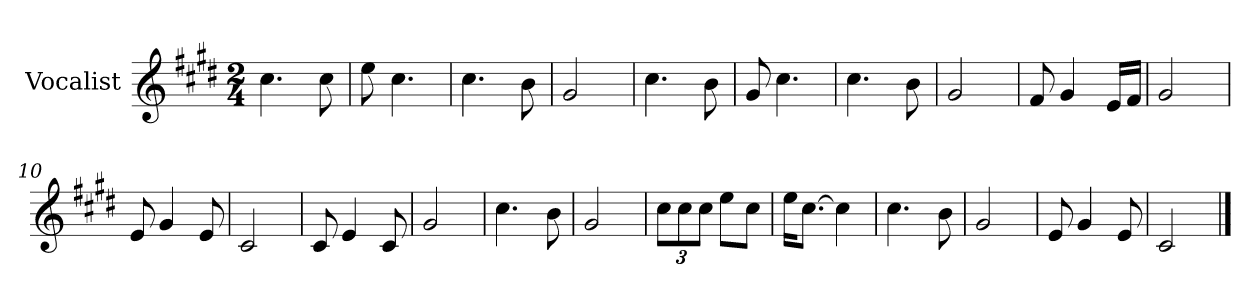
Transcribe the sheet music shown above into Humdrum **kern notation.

**kern
*part1
*staff1
*I"Vocalist
*k[f#c#g#d#]
*E:
*M2/4
=
4.cc#
8cc#
=1
8ee
4.cc#
=2
4.cc#
8b
=3
2g#
=4
4.cc#
8b
=5
8g#
4.cc#
=6
4.cc#
8b
=7
2g#
=8
8f#
4g#
16eLL
16f#JJ
=9
2g#
=10
8e
4g#
8e
=11
2c#
=12
8c#
4e
8c#
=13
2g#
=14
4.cc#
8b
=15
2g#
=16
12cc#L
12cc#
12cc#J
8eeL
8cc#J
=17
16eeKL
[8.cc#J
4cc#]
=18
4.cc#
8b
=19
2g#
=20
8e
4g#
8e
=21
2c#
==
*-
